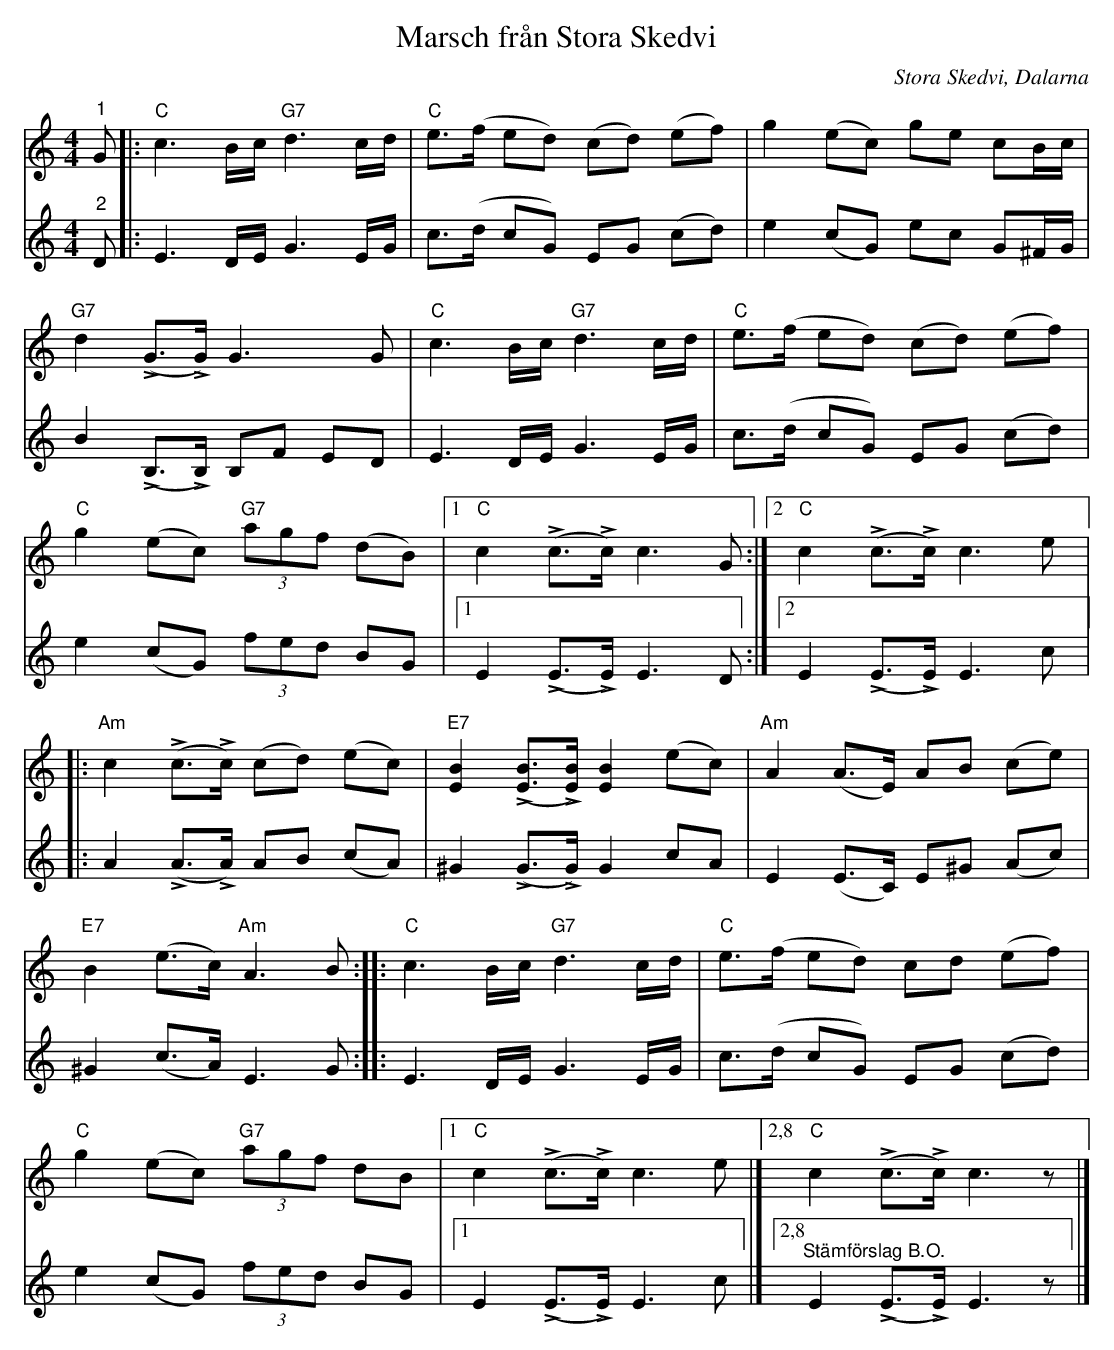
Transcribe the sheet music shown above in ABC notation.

X:1
T:Marsch från Stora Skedvi
O:Stora Skedvi, Dalarna
L:1/8
M:4/4
K:C
V:1
"^1" G |:"C" c3 B/c/"G7" d3 c/d/ | "C"e>(f ed) (cd) (ef) | g2 (ec) ge cB/c/ |
"G7" d2 (!>!G>!>!G) G3 G | "C" c3 B/c/"G7" d3 c/d/ | "C" e>(f ed) (cd) (ef) |
"C" g2 (ec) "G7" (3agf (dB) |1 "C" c2 (!>!c>!>!c) c3 G :|2 "C" c2 (!>!c>!>!c) c3 e |:
"Am" c2 (!>!c>!>!c) (cd) (ec) |"E7" [EB]2 (!>![EB]>!>![EB]) [EB]2 (ec) | "Am" A2 (A>E) AB (ce) |
"E7" B2 (e>c)"Am" A3 B :: "C" c3 B/c/"G7" d3 c/d/ | "C" e>(f ed) cd (ef) |
"C" g2 (ec)"G7" (3agf dB |1"C" c2 (!>!c>!>!c) c3 e |]2,8 "C" c2 (!>!c>!>!c) c3 z |]
V:2
"^2" D |: E3 D/E/ G3 E/G/ | c>(d cG) EG (cd) | e2 (cG) ec G^F/G/ | B2 (!>!B,>!>!B,) B,F ED |
E3 D/E/ G3 E/G/ | c>(d cG) EG (cd) | e2 (cG) (3fed BG |1 E2 (!>!E>!>!E) E3 D :|2 E2 (!>!E>!>!E) E3 c |:
A2 (!>!A>!>!A) AB (cA) | ^G2 (!>!G>!>!G) G2 cA | E2 (E>C) E^G (Ac) |
^G2 (c>A) E3 G :: E3 D/E/ G3 E/G/ | c>(d cG) EG (cd) |
e2 (cG) (3fed BG |1 E2 (!>!E>!>!E) E3 c |]2,8 "^Stämförslag B.O." E2 (!>!E>!>!E) E3 z |]
